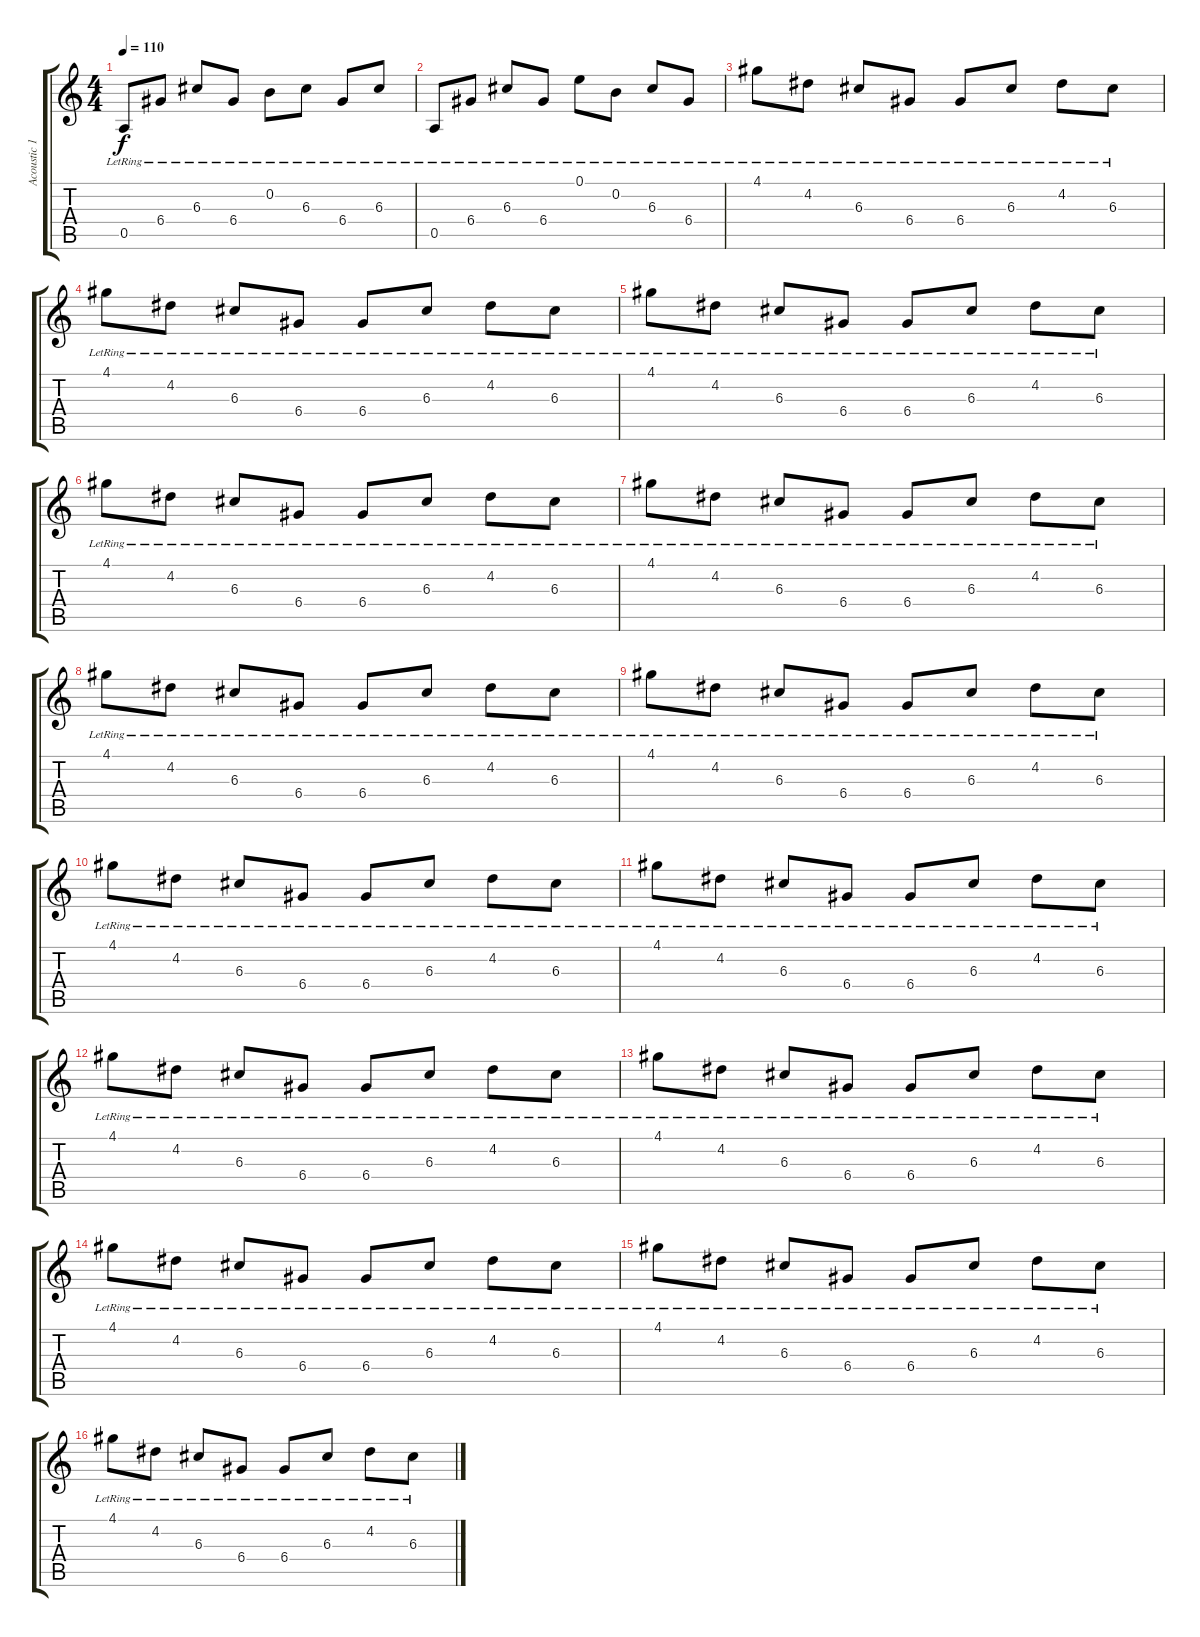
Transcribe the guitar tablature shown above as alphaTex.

\track ("Acoustic 1" "Acoustic 1") {instrument acousticguitarsteel}
\staff {score tabs}
\tuning (E4 B3 G3 D3 A2 E2) {hide}
\ts (4 4)
\tempo 110
\clef g2
\ks c
0.5{lr}.8{dy f volume 0} 6.4{lr}.8 6.3{lr}.8 6.4{lr}.8 0.2{lr}.8 6.3{lr}.8 6.4{lr}.8 6.3{lr}.8 |
0.5{lr}.8 6.4{lr}.8 6.3{lr}.8 6.4{lr}.8 0.1{lr}.8 0.2{lr}.8 6.3{lr}.8 6.4{lr}.8 |
4.1{lr}.8{volume 14} 4.2{lr}.8 6.3{lr}.8 6.4{lr}.8 6.4{lr}.8 6.3{lr}.8 4.2{lr}.8 6.3{lr}.8 |
4.1{lr}.8 4.2{lr}.8 6.3{lr}.8 6.4{lr}.8 6.4{lr}.8 6.3{lr}.8 4.2{lr}.8 6.3{lr}.8 |
4.1{lr}.8 4.2{lr}.8 6.3{lr}.8 6.4{lr}.8 6.4{lr}.8 6.3{lr}.8 4.2{lr}.8 6.3{lr}.8 |
4.1{lr}.8 4.2{lr}.8 6.3{lr}.8 6.4{lr}.8 6.4{lr}.8 6.3{lr}.8 4.2{lr}.8 6.3{lr}.8 |
4.1{lr}.8 4.2{lr}.8 6.3{lr}.8 6.4{lr}.8 6.4{lr}.8 6.3{lr}.8 4.2{lr}.8 6.3{lr}.8 |
4.1{lr}.8 4.2{lr}.8 6.3{lr}.8 6.4{lr}.8 6.4{lr}.8 6.3{lr}.8 4.2{lr}.8 6.3{lr}.8 |
4.1{lr}.8 4.2{lr}.8 6.3{lr}.8 6.4{lr}.8 6.4{lr}.8 6.3{lr}.8 4.2{lr}.8 6.3{lr}.8 |
4.1{lr}.8 4.2{lr}.8 6.3{lr}.8 6.4{lr}.8 6.4{lr}.8 6.3{lr}.8 4.2{lr}.8 6.3{lr}.8 |
4.1{lr}.8 4.2{lr}.8 6.3{lr}.8 6.4{lr}.8 6.4{lr}.8 6.3{lr}.8 4.2{lr}.8 6.3{lr}.8 |
4.1{lr}.8 4.2{lr}.8 6.3{lr}.8 6.4{lr}.8 6.4{lr}.8 6.3{lr}.8 4.2{lr}.8 6.3{lr}.8 |
4.1{lr}.8 4.2{lr}.8 6.3{lr}.8 6.4{lr}.8 6.4{lr}.8 6.3{lr}.8 4.2{lr}.8 6.3{lr}.8 |
4.1{lr}.8 4.2{lr}.8 6.3{lr}.8 6.4{lr}.8 6.4{lr}.8 6.3{lr}.8 4.2{lr}.8 6.3{lr}.8 |
4.1{lr}.8 4.2{lr}.8 6.3{lr}.8 6.4{lr}.8 6.4{lr}.8 6.3{lr}.8 4.2{lr}.8 6.3{lr}.8 |
4.1{lr}.8 4.2{lr}.8 6.3{lr}.8 6.4{lr}.8 6.4{lr}.8 6.3{lr}.8 4.2{lr}.8 6.3{lr}.8
